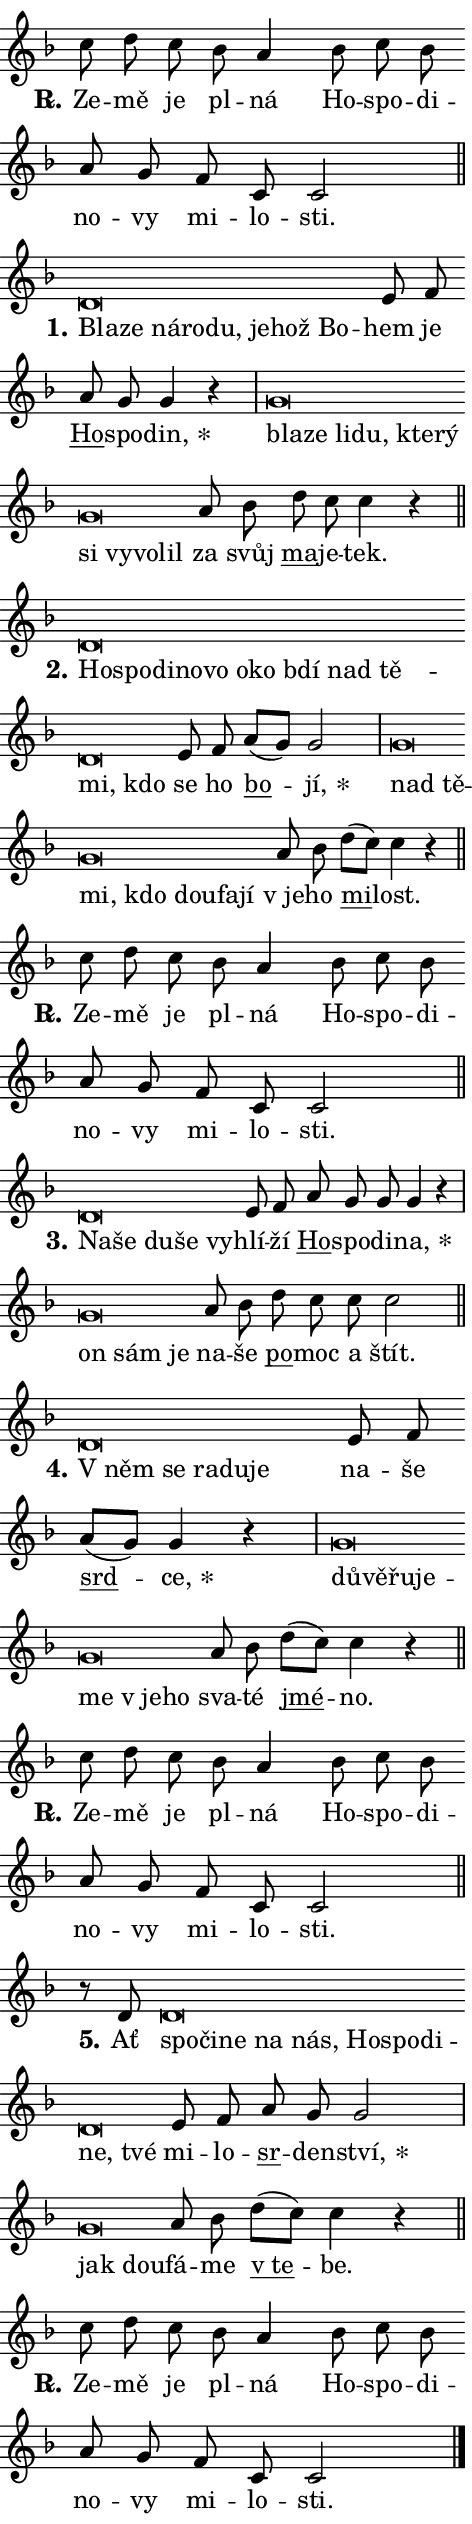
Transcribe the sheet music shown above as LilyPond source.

\version "2.24.0"
\header { tagline = "" }
\paper {
  indent = 0\cm
  top-margin = 0\cm
  right-margin = 0.13\cm % to fit lyric hyphens
  bottom-margin = 0\cm
  left-margin = 0\cm
  paper-width = 8\cm
  page-breaking = #ly:one-page-breaking
  system-system-spacing.basic-distance = #11
  score-system-spacing.basic-distance = #11
  ragged-last = ##f
}


%% Author: Thomas Morley
%% https://lists.gnu.org/archive/html/lilypond-user/2020-05/msg00002.html
#(define (line-position grob)
"Returns position of @var[grob} in current system:
   @code{'start}, if at first time-step
   @code{'end}, if at last time-step
   @code{'middle} otherwise
"
  (let* ((col (ly:item-get-column grob))
         (ln (ly:grob-object col 'left-neighbor))
         (rn (ly:grob-object col 'right-neighbor))
         (col-to-check-left (if (ly:grob? ln) ln col))
         (col-to-check-right (if (ly:grob? rn) rn col))
         (break-dir-left
           (and
             (ly:grob-property col-to-check-left 'non-musical #f)
             (ly:item-break-dir col-to-check-left)))
         (break-dir-right
           (and
             (ly:grob-property col-to-check-right 'non-musical #f)
             (ly:item-break-dir col-to-check-right))))
        (cond ((eqv? 1 break-dir-left) 'start)
              ((eqv? -1 break-dir-right) 'end)
              (else 'middle))))

#(define (tranparent-at-line-position vctor)
  (lambda (grob)
  "Relying on @code{line-position} select the relevant enry from @var{vctor}.
Used to determine transparency,"
    (case (line-position grob)
      ((end) (not (vector-ref vctor 0)))
      ((middle) (not (vector-ref vctor 1)))
      ((start) (not (vector-ref vctor 2))))))

noteHeadBreakVisibility =
#(define-music-function (break-visibility)(vector?)
"Makes @code{NoteHead}s transparent relying on @var{break-visibility}"
#{
  \override NoteHead.transparent =
    #(tranparent-at-line-position break-visibility)
#})

#(define delete-ledgers-for-transparent-note-heads
  (lambda (grob)
    "Reads whether a @code{NoteHead} is transparent.
If so this @code{NoteHead} is removed from @code{'note-heads} from
@var{grob}, which is supposed to be @code{LedgerLineSpanner}.
As a result ledgers are not printed for this @code{NoteHead}"
    (let* ((nhds-array (ly:grob-object grob 'note-heads))
           (nhds-list
             (if (ly:grob-array? nhds-array)
                 (ly:grob-array->list nhds-array)
                 '()))
           ;; Relies on the transparent-property being done before
           ;; Staff.LedgerLineSpanner.after-line-breaking is executed.
           ;; This is fragile ...
           (to-keep
             (remove
               (lambda (nhd)
                 (ly:grob-property nhd 'transparent #f))
               nhds-list)))
      ;; TODO find a better method to iterate over grob-arrays, similiar
      ;; to filter/remove etc for lists
      ;; For now rebuilt from scratch
      (set! (ly:grob-object grob 'note-heads)  '())
      (for-each
        (lambda (nhd)
          (ly:pointer-group-interface::add-grob grob 'note-heads nhd))
        to-keep))))

squashNotes = {
  \override NoteHead.X-extent = #'(-0.2 . 0.2)
  \override NoteHead.Y-extent = #'(-0.75 . 0)
  \override NoteHead.stencil =
    #(lambda (grob)
       (let ((pos (ly:grob-property grob 'staff-position)))
         (begin
           (if (< pos -7) (display "ERROR: Lower brevis then expected\n") (display ""))
           (if (<= pos -6) ly:text-interface::print ly:note-head::print))))
}
unSquashNotes = {
  \revert NoteHead.X-extent
  \revert NoteHead.Y-extent
  \revert NoteHead.stencil
}

hideNotes = \noteHeadBreakVisibility #begin-of-line-visible
unHideNotes = \noteHeadBreakVisibility #all-visible

% work-around for resetting accidentals
% https://lilypond.org/doc/v2.23/Documentation/notation/displaying-rhythms#unmetered-music
cadenzaMeasure = {
  \cadenzaOff
  \partial 1024 s1024
  \cadenzaOn
}

#(define-markup-command (accent layout props text) (markup?)
  "Underline accented syllable"
  (interpret-markup layout props
    #{\markup \override #'(offset . 4.3) \underline { #text }#}))

responsum = \markup \concat {
  "R" \hspace #-1.05 \path #0.1 #'((moveto 0 0.07) (lineto 0.9 0.8)) \hspace #0.05 "."
}

spaceSize = #0.6828661417322834 % exact space size for TeX Gyre Schola

\layout {
  \context {
    \Staff
    \remove "Time_signature_engraver"
    \override LedgerLineSpanner.after-line-breaking = #delete-ledgers-for-transparent-note-heads
  }
  \context {
    \Lyrics {
      \override LyricSpace.minimum-distance = \spaceSize
      \override LyricText.font-name = #"TeX Gyre Schola"
      \override LyricText.font-size = 1
      \override StanzaNumber.font-name = #"TeX Gyre Schola Bold"
      \override StanzaNumber.font-size = 1
    }
  }
  \context {
    \Score 
    \override NoteHead.text =
      #(lambda (grob) 
        (let ((pos (ly:grob-property grob 'staff-position)))
          #{\markup {
            \combine
              \halign #-0.55 \raise #(if (= pos -6) 0 0.5) \override #'(thickness . 2) \draw-line #'(3.2 . 0)
              \musicglyph "noteheads.sM1"
          }#}))
  }
}

% magnetic-lyrics.ily
%
%   written by
%     Jean Abou Samra <jean@abou-samra.fr>
%     Werner Lemberg <wl@gnu.org>
%
%   adapted by
%     Jiri Hon <jiri.hon@gmail.com>
%
% Version 2022-Apr-15

% https://www.mail-archive.com/lilypond-user@gnu.org/msg149350.html

#(define (Left_hyphen_pointer_engraver context)
   "Collect syllable-hyphen-syllable occurrences in lyrics and store
them in properties.  This engraver only looks to the left.  For
example, if the lyrics input is @code{foo -- bar}, it does the
following.

@itemize @bullet
@item
Set the @code{text} property of the @code{LyricHyphen} grob between
@q{foo} and @q{bar} to @code{foo}.

@item
Set the @code{left-hyphen} property of the @code{LyricText} grob with
text @q{foo} to the @code{LyricHyphen} grob between @q{foo} and
@q{bar}.
@end itemize

Use this auxiliary engraver in combination with the
@code{lyric-@/text::@/apply-@/magnetic-@/offset!} hook."
   (let ((hyphen #f)
         (text #f))
     (make-engraver
      (acknowledgers
       ((lyric-syllable-interface engraver grob source-engraver)
        (set! text grob)))
      (end-acknowledgers
       ((lyric-hyphen-interface engraver grob source-engraver)
        ;(when (not (grob::has-interface grob 'lyric-space-interface))
          (set! hyphen grob)));)
      ((stop-translation-timestep engraver)
       (when (and text hyphen)
         (ly:grob-set-object! text 'left-hyphen hyphen))
       (set! text #f)
       (set! hyphen #f)))))

#(define (lyric-text::apply-magnetic-offset! grob)
   "If the space between two syllables is less than the value in
property @code{LyricText@/.details@/.squash-threshold}, move the right
syllable to the left so that it gets concatenated with the left
syllable.

Use this function as a hook for
@code{LyricText@/.after-@/line-@/breaking} if the
@code{Left_@/hyphen_@/pointer_@/engraver} is active."
   (let ((hyphen (ly:grob-object grob 'left-hyphen #f)))
     (when hyphen
       (let ((left-text (ly:spanner-bound hyphen LEFT)))
         (when (grob::has-interface left-text 'lyric-syllable-interface)
           (let* ((common (ly:grob-common-refpoint grob left-text X))
                  (this-x-ext (ly:grob-extent grob common X))
                  (left-x-ext
                   (begin
                     ;; Trigger magnetism for left-text.
                     (ly:grob-property left-text 'after-line-breaking)
                     (ly:grob-extent left-text common X)))
                  ;; `delta` is the gap width between two syllables.
                  (delta (- (interval-start this-x-ext)
                            (interval-end left-x-ext)))
                  (details (ly:grob-property grob 'details))
                  (threshold (assoc-get 'squash-threshold details 0.2)))
             (when (< delta threshold)
               (let* (;; We have to manipulate the input text so that
                      ;; ligatures crossing syllable boundaries are not
                      ;; disabled.  For languages based on the Latin
                      ;; script this is essentially a beautification.
                      ;; However, for non-Western scripts it can be a
                      ;; necessity.
                      (lt (ly:grob-property left-text 'text))
                      (rt (ly:grob-property grob 'text))
                      (is-space (grob::has-interface hyphen 'lyric-space-interface))
                      (space (if is-space " " ""))
                      (extra-delta (if is-space spaceSize 0))
                      ;; Append new syllable.
                      (ltrt-space (if (and (string? lt) (string? rt))
                                (string-append lt space rt)
                                (make-concat-markup (list lt space rt))))
                      ;; Right-align `ltrt` to the right side.
                      (ltrt-space-markup (grob-interpret-markup
                               grob
                               (make-translate-markup
                                (cons (interval-length this-x-ext) 0)
                                (make-right-align-markup ltrt-space)))))
                 (begin
                   ;; Don't print `left-text`.
                   (ly:grob-set-property! left-text 'stencil #f)
                   ;; Set text and stencil (which holds all collected
                   ;; syllables so far) and shift it to the left.
                   (ly:grob-set-property! grob 'text ltrt-space)
                   (ly:grob-set-property! grob 'stencil ltrt-space-markup)
                   (ly:grob-translate-axis! grob (- (- delta extra-delta)) X))))))))))


#(define (lyric-hyphen::displace-bounds-first grob)
   ;; Make very sure this callback isn't triggered too early.
   (let ((left (ly:spanner-bound grob LEFT))
         (right (ly:spanner-bound grob RIGHT)))
     (ly:grob-property left 'after-line-breaking)
     (ly:grob-property right 'after-line-breaking)
     (ly:lyric-hyphen::print grob)))

squashThreshold = #0.4

\layout {
  \context {
    \Lyrics
    \consists #Left_hyphen_pointer_engraver
    \override LyricText.after-line-breaking =
      #lyric-text::apply-magnetic-offset!
    \override LyricHyphen.stencil = #lyric-hyphen::displace-bounds-first
    \override LyricText.details.squash-threshold = \squashThreshold
    \override LyricHyphen.minimum-distance = 0
    \override LyricHyphen.minimum-length = \squashThreshold
  }
}

squashText = \override LyricText.details.squash-threshold = 9999
unSquashText = \override LyricText.details.squash-threshold = \squashThreshold

leftText = \override LyricText.self-alignment-X = #LEFT
unLeftText = \revert LyricText.self-alignment-X

starOffset = #(lambda (grob) 
                (let ((x_offset (ly:self-alignment-interface::aligned-on-x-parent grob)))
                  (if (= x_offset 0) 0 (+ x_offset 1.2))))

star = #(define-music-function (syllable)(string?)
"Append star separator at the end of a syllable"
#{
  \once \override LyricText.X-offset = #starOffset
  \lyricmode { \markup {
    #syllable
    \override #'((font-name . "TeX Gyre Schola Bold")) \hspace #0.2 \lower #0.65 \larger "*"
  } }
#})

starAccent = #(define-music-function (syllable)(string?)
"Append star separator at the end of a syllable and make accent"
#{
  \once \override LyricText.X-offset = #starOffset
  \lyricmode { \markup {
    \accent #syllable
    \override #'((font-name . "TeX Gyre Schola Bold")) \hspace #0.2 \lower #0.65 \larger "*"
  } }
#})

breath = #(define-music-function (syllable)(string?)
"Append breathing indicator at the end of a syllable"
#{
  \lyricmode { \markup { #syllable "+" } }
#})

optionalBreath = #(define-music-function (syllable)(string?)
"Append optional breathing indicator at the end of a syllable"
#{
  \lyricmode { \markup { #syllable "(+)" } }
#})


\score {
    <<
        \new Voice = "melody" { \cadenzaOn \key f \major \relative { c''8 d c bes a4 \bar "" bes8 c bes \bar "" a g \bar "" f c c2 \cadenzaMeasure \bar "||" \break } }
        \new Lyrics \lyricsto "melody" { \lyricmode { \set stanza = \responsum
Ze -- mě je pl -- ná Ho -- spo -- di -- no -- vy mi -- lo -- sti. } }
    >>
    \layout {}
}

\score {
    <<
        \new Voice = "melody" { \cadenzaOn \key f \major \relative { \squashNotes d'\breve*1/16 \hideNotes \breve*1/16 \bar "" \breve*1/16 \bar "" \breve*1/16 \bar "" \breve*1/16 \bar "" \breve*1/16 \bar "" \breve*1/16 \breve*1/16 \bar "" \unHideNotes \unSquashNotes e8 f \bar "" a g g4 r \cadenzaMeasure \bar "|" \squashNotes g\breve*1/16 \hideNotes \breve*1/16 \bar "" \breve*1/16 \bar "" \breve*1/16 \bar "" \breve*1/16 \bar "" \breve*1/16 \bar "" \breve*1/16 \bar "" \breve*1/16 \bar "" \breve*1/16 \breve*1/16 \bar "" \unHideNotes \unSquashNotes a8 bes \bar "" d c c4 r \cadenzaMeasure \bar "||" \break } }
        \new Lyrics \lyricsto "melody" { \lyricmode { \set stanza = "1."
\leftText Bla -- \squashText ze ná -- ro -- du, je -- hož Bo -- \unLeftText \unSquashText hem je \markup \accent Ho -- spo -- \star din, \leftText bla -- \squashText ze li -- du, kte -- rý si vy -- vo -- lil \unLeftText \unSquashText za svůj \markup \accent ma -- je -- tek. } }
    >>
    \layout {}
}

\score {
    <<
        \new Voice = "melody" { \cadenzaOn \key f \major \relative { \squashNotes d'\breve*1/16 \hideNotes \breve*1/16 \bar "" \breve*1/16 \bar "" \breve*1/16 \bar "" \breve*1/16 \bar "" \breve*1/16 \bar "" \breve*1/16 \bar "" \breve*1/16 \bar "" \breve*1/16 \bar "" \breve*1/16 \bar "" \breve*1/16 \breve*1/16 \bar "" \unHideNotes \unSquashNotes e8 f \bar "" a[( g)] g2 \cadenzaMeasure \bar "|" \squashNotes g\breve*1/16 \hideNotes \breve*1/16 \bar "" \breve*1/16 \bar "" \breve*1/16 \bar "" \breve*1/16 \bar "" \breve*1/16 \breve*1/16 \bar "" \unHideNotes \unSquashNotes a8 bes \bar "" d[( c)] c4 r \cadenzaMeasure \bar "||" \break } }
        \new Lyrics \lyricsto "melody" { \lyricmode { \set stanza = "2."
\leftText Ho -- \squashText spo -- di -- no -- vo o -- ko bdí nad tě -- mi, kdo \unLeftText \unSquashText se ho \markup \accent bo -- \star jí, \leftText nad \squashText tě -- mi, kdo dou -- fa -- jí \unLeftText \unSquashText "v je" -- ho \markup \accent mi -- lost. } }
    >>
    \layout {}
}

\score {
    <<
        \new Voice = "melody" { \cadenzaOn \key f \major \relative { c''8 d c bes a4 \bar "" bes8 c bes \bar "" a g \bar "" f c c2 \cadenzaMeasure \bar "||" \break } }
        \new Lyrics \lyricsto "melody" { \lyricmode { \set stanza = \responsum
Ze -- mě je pl -- ná Ho -- spo -- di -- no -- vy mi -- lo -- sti. } }
    >>
    \layout {}
}

\score {
    <<
        \new Voice = "melody" { \cadenzaOn \key f \major \relative { \squashNotes d'\breve*1/16 \hideNotes \breve*1/16 \bar "" \breve*1/16 \bar "" \breve*1/16 \breve*1/16 \bar "" \unHideNotes \unSquashNotes e8 f \bar "" a g g g4 r \cadenzaMeasure \bar "|" \squashNotes g\breve*1/16 \hideNotes \breve*1/16 \breve*1/16 \bar "" \unHideNotes \unSquashNotes a8 bes \bar "" d c c c2 \cadenzaMeasure \bar "||" \break } }
        \new Lyrics \lyricsto "melody" { \lyricmode { \set stanza = "3."
\leftText Na -- \squashText še du -- še vy -- \unLeftText \unSquashText hlí -- ží \markup \accent Ho -- spo -- di -- \star na, \leftText on \squashText sám je \unLeftText \unSquashText na -- še \markup \accent po -- moc a štít. } }
    >>
    \layout {}
}

\score {
    <<
        \new Voice = "melody" { \cadenzaOn \key f \major \relative { \squashNotes d'\breve*1/16 \hideNotes \breve*1/16 \bar "" \breve*1/16 \bar "" \breve*1/16 \breve*1/16 \bar "" \unHideNotes \unSquashNotes e8 f \bar "" a[( g)] g4 r \cadenzaMeasure \bar "|" \squashNotes g\breve*1/16 \hideNotes \breve*1/16 \bar "" \breve*1/16 \bar "" \breve*1/16 \bar "" \breve*1/16 \bar "" \breve*1/16 \breve*1/16 \bar "" \unHideNotes \unSquashNotes a8 bes \bar "" d[( c)] c4 r \cadenzaMeasure \bar "||" \break } }
        \new Lyrics \lyricsto "melody" { \lyricmode { \set stanza = "4."
\leftText "V něm" \squashText se ra -- du -- je \unLeftText \unSquashText na -- še \markup \accent srd -- \star ce, \leftText dů -- \squashText vě -- řu -- je -- me "v je" -- ho \unLeftText \unSquashText sva -- té \markup \accent jmé -- no. } }
    >>
    \layout {}
}

\score {
    <<
        \new Voice = "melody" { \cadenzaOn \key f \major \relative { c''8 d c bes a4 \bar "" bes8 c bes \bar "" a g \bar "" f c c2 \cadenzaMeasure \bar "||" \break } }
        \new Lyrics \lyricsto "melody" { \lyricmode { \set stanza = \responsum
Ze -- mě je pl -- ná Ho -- spo -- di -- no -- vy mi -- lo -- sti. } }
    >>
    \layout {}
}

\score {
    <<
        \new Voice = "melody" { \cadenzaOn \key f \major \relative { r8 d'8 \squashNotes d\breve*1/16 \hideNotes \breve*1/16 \bar "" \breve*1/16 \bar "" \breve*1/16 \bar "" \breve*1/16 \bar "" \breve*1/16 \bar "" \breve*1/16 \bar "" \breve*1/16 \bar "" \breve*1/16 \breve*1/16 \bar "" \unHideNotes \unSquashNotes e8 f \bar "" a g g2 \cadenzaMeasure \bar "|" \squashNotes g\breve*1/16 \hideNotes \breve*1/16 \bar "" \unHideNotes \unSquashNotes a8 bes \bar "" d[( c)] c4 r \cadenzaMeasure \bar "||" \break } }
        \new Lyrics \lyricsto "melody" { \lyricmode { \set stanza = "5."
Ať \leftText spo -- \squashText či -- ne na nás, Ho -- spo -- di -- ne, tvé \unLeftText \unSquashText mi -- lo -- \markup \accent sr -- den -- \star ství, \leftText jak \squashText dou -- \unLeftText \unSquashText fá -- me \markup \accent "v te" -- be. } }
    >>
    \layout {}
}

\score {
    <<
        \new Voice = "melody" { \cadenzaOn \key f \major \relative { c''8 d c bes a4 \bar "" bes8 c bes \bar "" a g \bar "" f c c2 \cadenzaMeasure \bar "||" \break } \bar "|." }
        \new Lyrics \lyricsto "melody" { \lyricmode { \set stanza = \responsum
Ze -- mě je pl -- ná Ho -- spo -- di -- no -- vy mi -- lo -- sti. } }
    >>
    \layout {}
}
